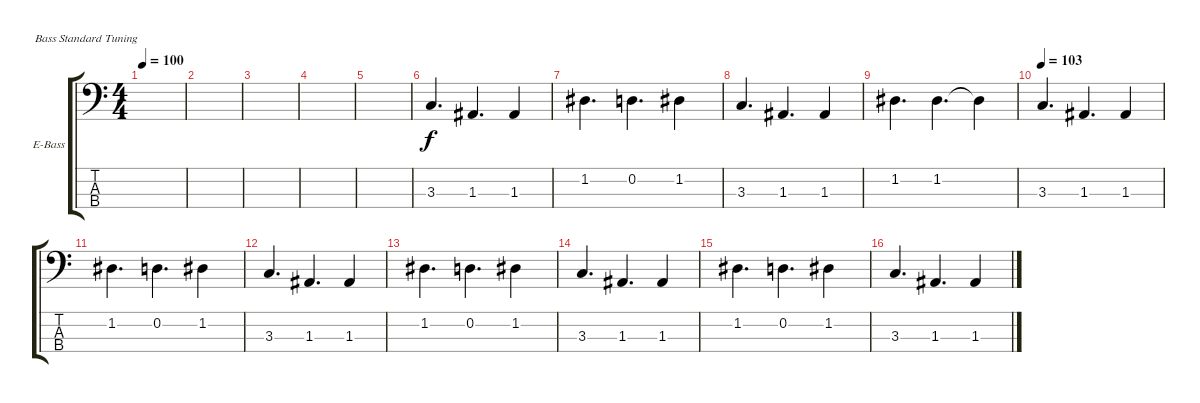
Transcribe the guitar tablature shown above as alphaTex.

\defaultSystemsLayout 4
\bracketExtendMode groupsimilarinstruments
\firstSystemTrackNameOrientation horizontal
\otherSystemsTrackNameOrientation horizontal
\track ("Кислый" "E-Bass") {instrument electricbassfinger}
\staff {score tabs}
\tuning (G2 D2 A1 E1)
\ts (4 4)
\tempo 100
\clef f4
\scale
0.485477
\ks c
|
\scale
0.257261 |
\scale
0.257261 |
\scale
0.333333 |
\scale
0.333333 |
\scale
0.333333 3.3.4{d} 1.3.4{d} 1.3.4 |
\scale
0.333333 1.2.4{d} 0.2.4{d} 1.2.4 |
\scale
0.333333 3.3.4{d} 1.3.4{d} 1.3.4 |
\scale
0.333333 1.2.4{d} 1.2.4{d} 1.2{t}.4 |
\tempo 103
\scale
0.333333 3.3.4{d} 1.3.4{d} 1.3.4 |
\scale
0.333333 1.2.4{d} 0.2.4{d} 1.2.4 |
\scale
0.333333 3.3.4{d} 1.3.4{d} 1.3.4 |
\scale
0.333333 1.2.4{d} 0.2.4{d} 1.2.4 |
\scale
0.333333 3.3.4{d} 1.3.4{d} 1.3.4 |
\scale
0.333333 1.2.4{d} 0.2.4{d} 1.2.4 |
\scale
0.333333 3.3.4{d} 1.3.4{d} 1.3.4
